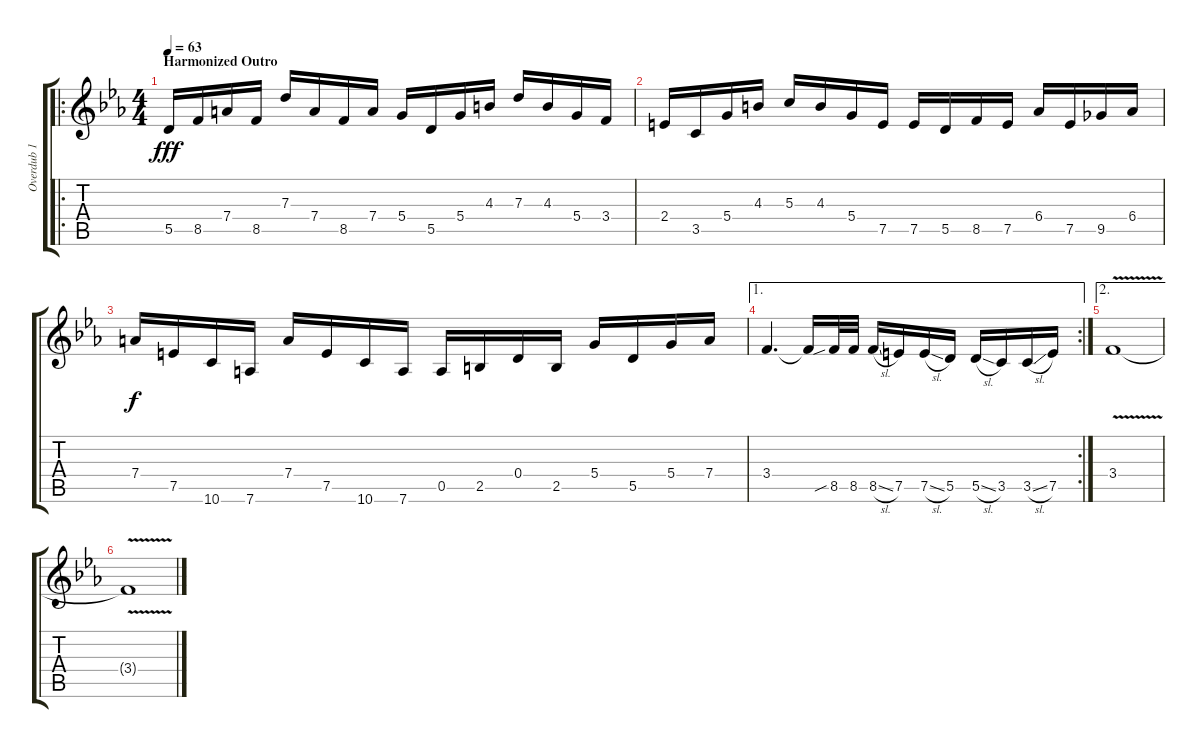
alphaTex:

\track ("Overdub 1" "Overdub 1") {instrument distortionguitar}
\staff {score tabs}
\tuning (E4 B3 G3 D3 A2 D2) {hide}
\ro
\ts (4 4)
\section ("" "Harmonized Outro")
\tempo 63
\clef g2
\ks eb
5.5.16{dy fff} 8.5.16 7.4.16 8.5.16 7.3.16 7.4.16 8.5.16 7.4.16 5.4.16 5.5.16 5.4.16 4.3.16 7.3.16 4.3.16 5.4.16 3.4.16 |
2.4.16 3.5.16 5.4.16 4.3.16 5.3.16 4.3.16 5.4.16 7.5.16 7.5.16 5.5.16 8.5.16 7.5.16 6.4.16 7.5.16 9.5.16 6.4.16 |
7.4.16{dy f} 7.5.16 10.6.16 7.6.16 7.4.16 7.5.16 10.6.16 7.6.16 0.5.16 2.5.16 0.4.16 2.5.16 5.4.16 5.5.16 5.4.16 7.4.16 |
\ae 1
\rc 2
3.4.4{d} 3.4{t}.16 8.5{sib}.32 8.5.32 8.5{sl}.16 7.5.16 7.5{sl}.16 5.5.16 5.5{sl}.16 3.5.16 3.5{sl}.16 7.5.16 |
\ae 2
3.4{v}.1 |
3.4{t}.1
